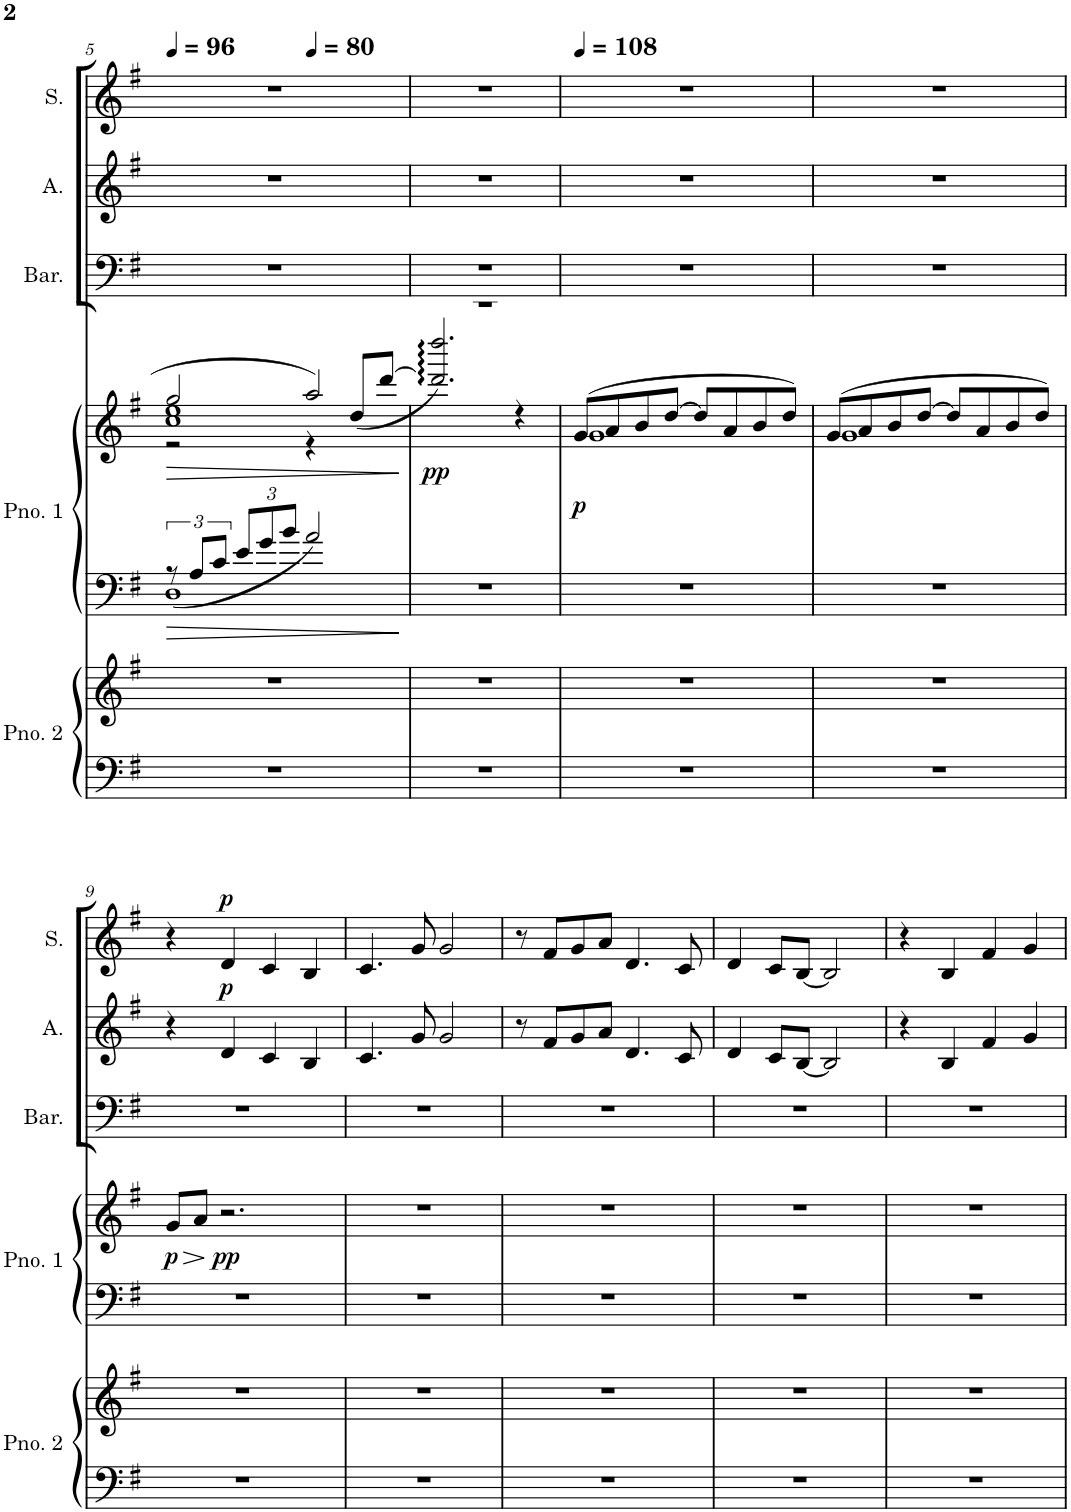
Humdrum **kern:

**kern	**kern	**kern	**kern	**dynam	**kern	**kern	**dynam	**kern	**dynam
*part5	*part5	*part4	*part4	*part4	*part3	*part2	*part2	*part1	*part1
*staff7	*staff6	*staff5	*staff4	*staff4/5	*staff3	*staff2	*staff2	*staff1	*staff1
*I"Piano 2	*	*I"Piano 1	*	*	*I"Baritone	*I"Alto	*	*I"Soprano	*
*I'Pno. 2	*	*I'Pno. 1	*	*	*I'Bar.	*I'A.	*	*I'S.	*
!!LO:PB:g=z
*clefF4	*clefG2	*clefF4	*clefG2	*	*clefF4	*clefG2	*	*clefG2	*
*k[f#]	*k[f#]	*k[f#]	*k[f#]	*	*k[f#]	*k[f#]	*	*k[f#]	*
*M4/4	*M4/4	*M4/4	*M4/4	*	*M4/4	*M4/4	*	*M4/4	*
*MM96	*MM96	*MM96	*MM96	*	*MM96	*MM96	*	*MM96	*
=5	=5	=5	=5	=5	=5	=5	=5	=5	=5
*	*	*^	*	*	*	*	*	*	*
!	!	!	!	!	!LO:HP:b	!	!	!	!	!
*	*	*	*	*^	*	*	*	*	*^	*
*	*	*	*	*	*^	*	*	*	*	*	*	*
1r	1r	12r	1D	2gg/	1cc 1ee	2r	>	1r	1r	.	1r	2ryy	.
.	.	12A/L	.	.	.	.	.	.	.	.	.	.	.
.	.	12c/J	.	.	.	.	.	.	.	.	.	.	.
*	*	*Xbrackettup	*	*	*	*	*	*	*	*	*	*	*
.	.	12e/L	.	.	.	.	.	.	.	.	.	.	.
.	.	12g/	.	.	.	.	.	.	.	.	.	.	.
.	.	12b/J	.	.	.	.	.	.	.	.	.	.	.
*	*	*	*	*	*	*	*	*	*	*	*MM80	*	*
.	.	2a/	.	2aa/	.	4r	.	.	.	.	.	2ryy	.
.	.	.	.	.	.	8dd/L	.	.	.	.	.	.	.
.	.	.	.	.	.	[8ddd/J	.	.	.	.	.	.	.
*	*	*v	*v	*	*	*	*	*	*	*	*	*	*
*	*	*	*v	*v	*v	*	*	*	*	*	*	*
.	.	.	.	]	.	.	.	.	.	.
=6	=6	=6	=6	=6	=6	=6	=6	=6	=6	=6
*	*	*	*^	*	*	*	*	*	*	*
!	!	!	!	!	!LO:DY:b	!	!	!	!	!	!
*	*	*	*	*	*	*	*	*	*v	*v	*
1r	1r	1r	1r	2.ddd/] 2.dddd/	pp	1r	1r	.	1r	.
.	.	.	.	4r	.	.	.	.	.	.
=7	=7	=7	=7	=7	=7	=7	=7	=7	=7	=7
*	*	*	*	*	*	*	*	*	*MM108	*
!	!	!	!	!	!LO:DY:b	!	!	!	!	!
1r	1r	1r	(8g/L	1g	p	1r	1r	.	1r	.
.	.	.	8a/	.	.	.	.	.	.	.
.	.	.	8b/	.	.	.	.	.	.	.
.	.	.	[8dd/J	.	.	.	.	.	.	.
.	.	.	8dd/L]	.	.	.	.	.	.	.
.	.	.	8a/	.	.	.	.	.	.	.
.	.	.	8b/	.	.	.	.	.	.	.
.	.	.	8dd/J)	.	.	.	.	.	.	.
=8	=8	=8	=8	=8	=8	=8	=8	=8	=8	=8
1r	1r	1r	(8g/L	1g	.	1r	1r	.	1r	.
.	.	.	8a/	.	.	.	.	.	.	.
.	.	.	8b/	.	.	.	.	.	.	.
.	.	.	[8dd/J	.	.	.	.	.	.	.
.	.	.	8dd/L]	.	.	.	.	.	.	.
.	.	.	8a/	.	.	.	.	.	.	.
.	.	.	8b/	.	.	.	.	.	.	.
.	.	.	8dd/J)	.	.	.	.	.	.	.
*	*	*	*v	*v	*	*	*	*	*	*
!!LO:LB:g=z
=9	=9	=9	=9	=9	=9	=9	=9	=9	=9
!	!	!	!	!LO:HP:b	!	!	!	!	!
!	!	!	!	!LO:DY:n=1:b	!	!	!	!	!
1r	1r	1r	8g/L	> p	1r	4r	.	4r	.
.	.	.	8a/J	.	.	.	.	.	.
!	!	!	!	!LO:DY:n=2:b	!	!	!LO:DY:a	!	!LO:DY:a
.	.	.	2.r	] pp	.	4d/	p	4d/	p
.	.	.	.	.	.	4c/	.	4c/	.
.	.	.	.	.	.	4B/	.	4B/	.
=10	=10	=10	=10	=10	=10	=10	=10	=10	=10
1r	1r	1r	1r	.	1r	4.c/	.	4.c/	.
.	.	.	.	.	.	8g/	.	8g/	.
.	.	.	.	.	.	2g/	.	2g/	.
=11	=11	=11	=11	=11	=11	=11	=11	=11	=11
1r	1r	1r	1r	.	1r	8r	.	8r	.
.	.	.	.	.	.	8f#/L	.	8f#/L	.
.	.	.	.	.	.	8g/	.	8g/	.
.	.	.	.	.	.	8a/J	.	8a/J	.
.	.	.	.	.	.	4.d/	.	4.d/	.
.	.	.	.	.	.	8c/	.	8c/	.
=12	=12	=12	=12	=12	=12	=12	=12	=12	=12
1r	1r	1r	1r	.	1r	4d/	.	4d/	.
.	.	.	.	.	.	8c/L	.	8c/L	.
.	.	.	.	.	.	[8B/J	.	[8B/J	.
.	.	.	.	.	.	2B/]	.	2B/]	.
=13	=13	=13	=13	=13	=13	=13	=13	=13	=13
1r	1r	1r	1r	.	1r	4r	.	4r	.
.	.	.	.	.	.	4B/	.	4B/	.
.	.	.	.	.	.	4f#/	.	4f#/	.
.	.	.	.	.	.	4g/	.	4g/	.
=	=	=	=	=	=	=	=	=	=
*-	*-	*-	*-	*-	*-	*-	*-	*-	*-
